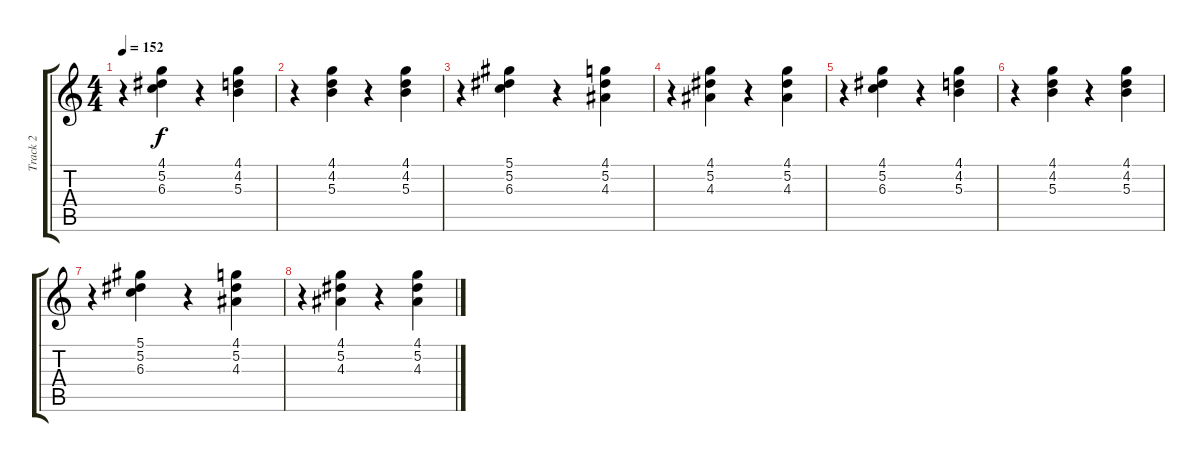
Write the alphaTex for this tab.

\track ("Track 2" "Track 2") {instrument electricguitarclean}
\staff {score tabs}
\tuning (Eb4 Bb3 Gb3 Db3 Ab2 Eb2) {hide}
\ts (4 4)
\tempo 152
\clef g2
\ks c
r.4{dy f} (4.1 5.2 6.3).4 r.4 (4.1 4.2 5.3).4 |
r.4 (4.1 4.2 5.3).4 r.4 (4.1 4.2 5.3).4 |
r.4 (5.1 5.2 6.3).4 r.4 (4.1 5.2 4.3).4 |
r.4 (4.1 5.2 4.3).4 r.4 (4.1 5.2 4.3).4 |
r.4 (4.1 5.2 6.3).4 r.4 (4.1 4.2 5.3).4 |
r.4 (4.1 4.2 5.3).4 r.4 (4.1 4.2 5.3).4 |
r.4 (5.1 5.2 6.3).4 r.4 (4.1 5.2 4.3).4 |
r.4 (4.1 5.2 4.3).4 r.4 (4.1 5.2 4.3).4
